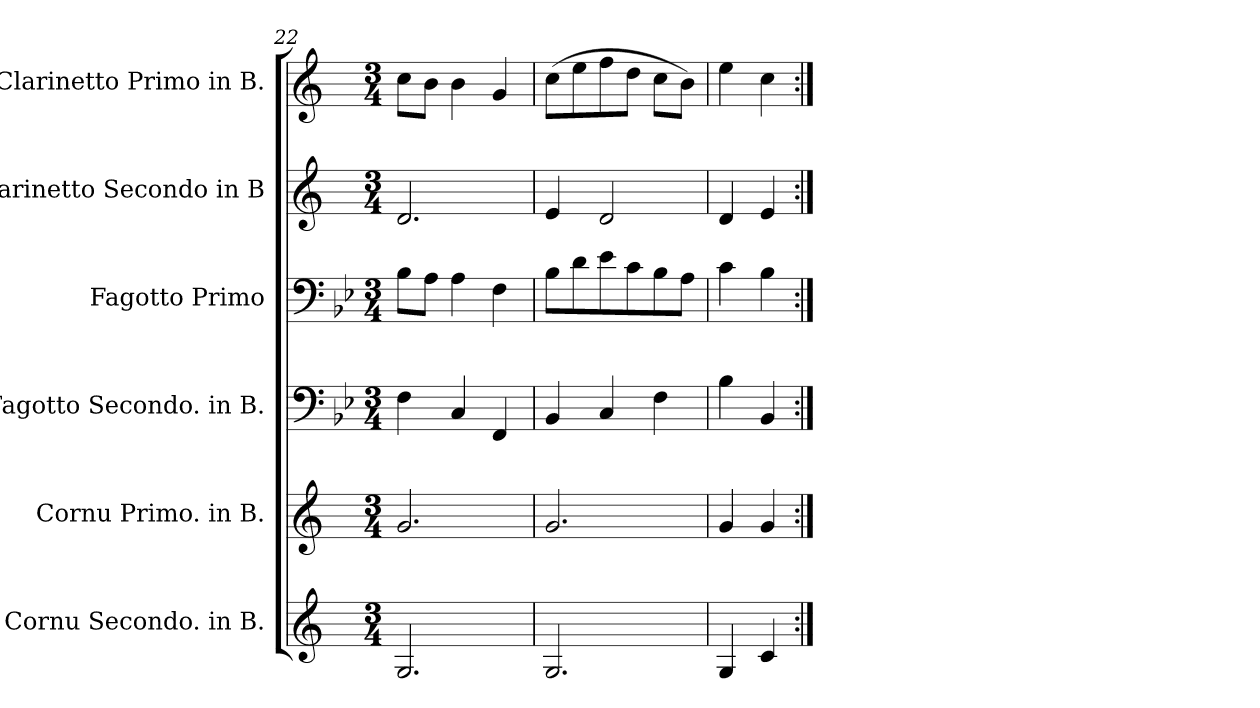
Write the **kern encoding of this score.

**kern	**kern	**kern	**kern	**kern	**kern
*part6	*part5	*part4	*part3	*part2	*part1
*staff6	*staff5	*staff4	*staff3	*staff2	*staff1
*I"Cornu Secondo. in B.	*I"Cornu Primo. in B.	*I"Fagotto Secondo. in B.	*I"Fagotto Primo	*I"Clarinetto Secondo in B	*I"Clarinetto Primo in B.
*	*	*	*I'fag 1	*	*
*clefG2	*clefG2	*clefF4	*clefF4	*clefG2	*clefG2
*ITrd1c2	*ITrd1c2	*	*	*ITrd1c2	*ITrd1c2
*k[b-e-]	*k[b-e-]	*k[b-e-]	*k[b-e-]	*k[b-e-]	*k[b-e-]
*M3/4	*M3/4	*M3/4	*M3/4	*M3/4	*M3/4
=22	=22	=22	=22	=22	=22
2.F/	2.f/	4F\	8B-\L	2.c/	8b-\L
.	.	.	8A\J	.	8a\J
.	.	4C/	4A\	.	4a\
.	.	4FF/	4F\	.	4f/
=23	=23	=23	=23	=23	=23
2.F/	2.f/	4BB-/	8B-\L	4d/	(8b-\L
.	.	.	8d\	.	8dd\
.	.	4C/	8e-\	2c/	8ee-\
.	.	.	8c\	.	8cc\J
.	.	4F\	8B-\	.	8b-\L
.	.	.	8A\J	.	8a\J)
=24	=24	=24	=24	=24	=24
4F/	4f/	4B-\	4c\	4c/	4dd\
4B-/	4f/	4BB-/	4B-\	4d/	4b-\
=:|!	=:|!	=:|!	=:|!	=:|!	=:|!
*-	*-	*-	*-	*-	*-
